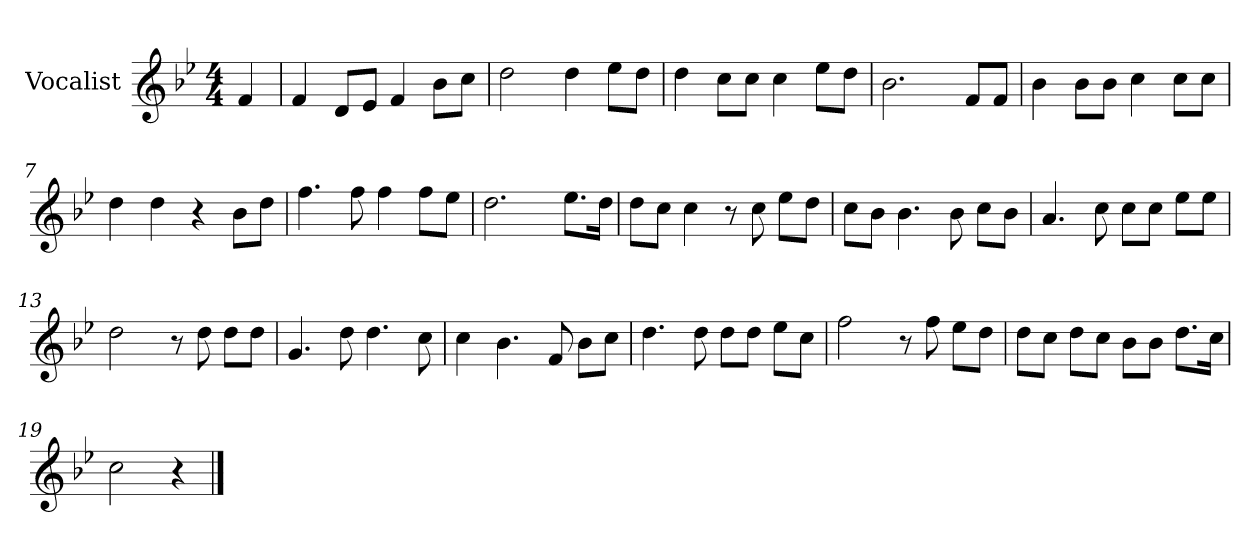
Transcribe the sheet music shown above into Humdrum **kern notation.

**kern
*part1
*staff1
*I"Vocalist
*k[b-e-]
*B-:
*M4/4
=1
4f
=2
4f
8dL
8e-J
4f
8b-L
8ccJ
=3
2dd
4dd
8ee-L
8ddJ
=4
4dd
8ccL
8ccJ
4cc
8ee-L
8ddJ
=5
2.b-
8fL
8fJ
=6
4b-
8b-L
8b-J
4cc
8ccL
8ccJ
=7
4dd
4dd
4r
8b-L
8ddJ
=8
4.ff
8ff
4ff
8ffL
8ee-J
=9
2.dd
8.ee-L
16ddJk
=10
8ddL
8ccJ
4cc
8r
8cc
8ee-L
8ddJ
=11
8ccL
8b-J
4.b-
8b-
8ccL
8b-J
=12
4.a
8cc
8ccL
8ccJ
8ee-L
8ee-J
=13
2dd
8r
8dd
8ddL
8ddJ
=14
4.g
8dd
4.dd
8cc
=15
4cc
4.b-
8f
8b-L
8ccJ
=16
4.dd
8dd
8ddL
8ddJ
8ee-L
8ccJ
=17
2ff
8r
8ff
8ee-L
8ddJ
=18
8ddL
8ccJ
8ddL
8ccJ
8b-L
8b-J
8.ddL
16ccJk
=19
2cc
4r
==
*-
